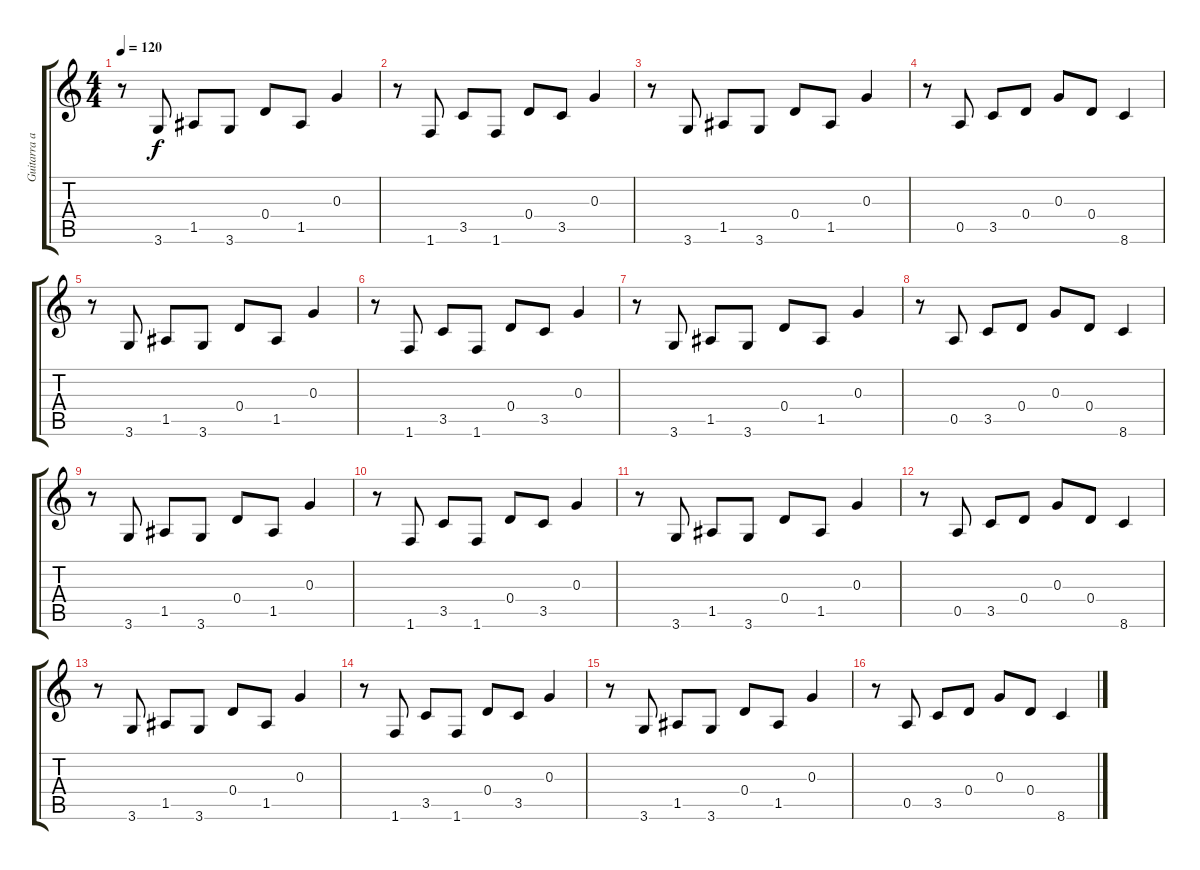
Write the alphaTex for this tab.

\track ("Guitarra acustica" "Guitarra a") {instrument acousticguitarsteel}
\staff {score tabs}
\tuning (E4 B3 G3 D3 A2 E2) {hide}
\ts (4 4)
\tempo 120
\clef g2
\ks c
r.8{dy f} 3.6.8 1.5.8 3.6.8 0.4.8 1.5.8 0.3.4 |
r.8 1.6.8 3.5.8 1.6.8 0.4.8 3.5.8 0.3.4 |
r.8 3.6.8 1.5.8 3.6.8 0.4.8 1.5.8 0.3.4 |
r.8 0.5.8 3.5.8 0.4.8 0.3.8 0.4.8 8.6.4 |
r.8 3.6.8 1.5.8 3.6.8 0.4.8 1.5.8 0.3.4 |
r.8 1.6.8 3.5.8 1.6.8 0.4.8 3.5.8 0.3.4 |
r.8 3.6.8 1.5.8 3.6.8 0.4.8 1.5.8 0.3.4 |
r.8 0.5.8 3.5.8 0.4.8 0.3.8 0.4.8 8.6.4 |
r.8 3.6.8 1.5.8 3.6.8 0.4.8 1.5.8 0.3.4 |
r.8 1.6.8 3.5.8 1.6.8 0.4.8 3.5.8 0.3.4 |
r.8 3.6.8 1.5.8 3.6.8 0.4.8 1.5.8 0.3.4 |
r.8 0.5.8 3.5.8 0.4.8 0.3.8 0.4.8 8.6.4 |
r.8 3.6.8 1.5.8 3.6.8 0.4.8 1.5.8 0.3.4 |
r.8 1.6.8 3.5.8 1.6.8 0.4.8 3.5.8 0.3.4 |
r.8 3.6.8 1.5.8 3.6.8 0.4.8 1.5.8 0.3.4 |
r.8 0.5.8 3.5.8 0.4.8 0.3.8 0.4.8 8.6.4
